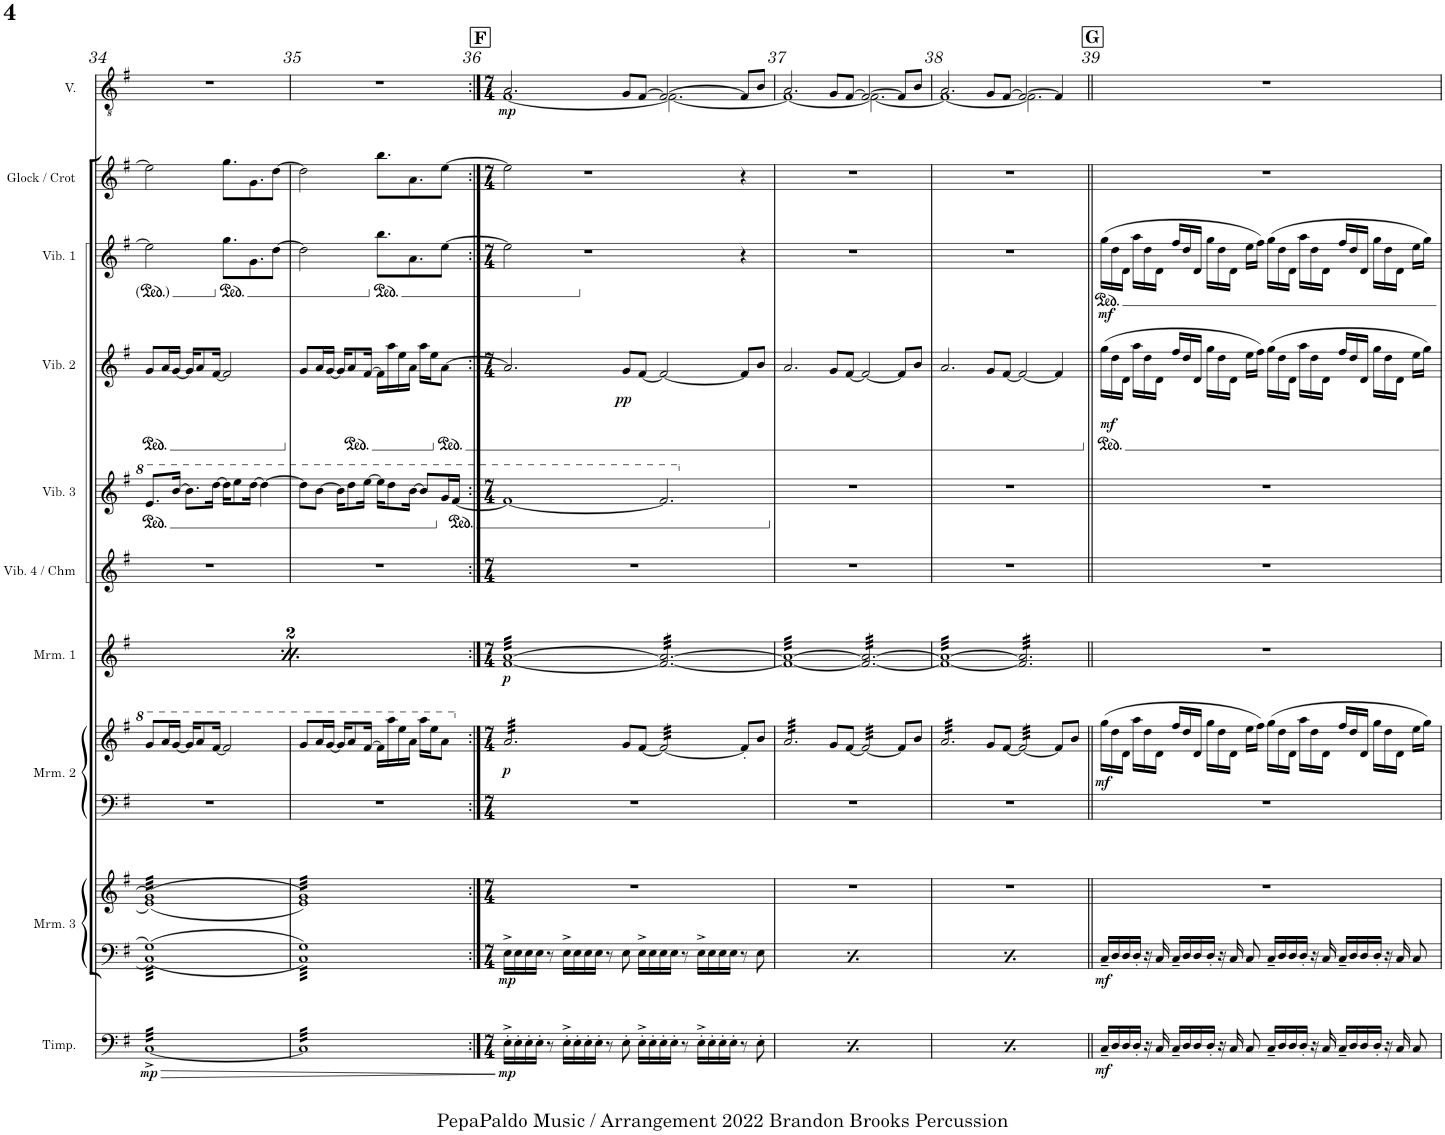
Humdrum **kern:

**kern	**dynam	**kern	**kern	**dynam	**kern	**kern	**dynam	**kern	**dynam	**kern	**kern	**kern	**dynam	**kern	**dynam	**kern	**kern	**dynam
*part10	*part10	*part9	*part9	*part9	*part8	*part8	*part8	*part7	*part7	*part6	*part5	*part4	*part4	*part3	*part3	*part2	*part1	*part1
*staff12	*staff12	*staff11	*staff10	*staff10/11	*staff9	*staff8	*staff8/9	*staff7	*staff7	*staff6	*staff5	*staff4	*staff4	*staff3	*staff3	*staff2	*staff1	*staff1
*I"Timpani	*	*I"Marimba 3	*	*	*I"Marimba 2	*	*	*I"Marimba 1	*	*I"Vibraphone 4 /  Chimes	*I"Vibraphone 3	*I"Vibraphone 2	*	*I"Vibraphone 1	*	*I"Glock / Crot	*I"Voice	*
*I'Timp.	*	*I'Mrm. 3	*	*	*I'Mrm. 2	*	*	*I'Mrm. 1	*	*I'Vib. 4 / Chm	*I'Vib. 3	*I'Vib. 2	*	*I'Vib. 1	*	*I'Glock / Crot	*I'V.	*
!!LO:PB:g=z
*clefF4	*	*clefF4	*clefG2	*	*clefF4	*clefG2	*	*clefG2	*	*clefG2	*clefG2	*clefG2	*	*clefG2	*	*clefG2	*clefGv2	*
*	*	*	*	*	*	*	*	*	*	*	*	*	*	*	*	*Trd-14c-24	*	*
*k[f#]	*	*k[f#]	*k[f#]	*	*k[f#]	*k[f#]	*	*k[f#]	*	*k[f#]	*k[f#]	*k[f#]	*	*k[f#]	*	*k[f#]	*k[f#]	*
*M4/4	*	*M4/4	*M4/4	*	*M4/4	*M4/4	*	*M4/4	*	*M4/4	*M4/4	*M4/4	*	*M4/4	*	*M4/4	*M4/4	*
=34	=34	=34	=34	=34	=34	=34	=34	=34	=34	=34	=34	=34	=34	=34	=34	=34	=34	=34
!	!LO:HP:b	!	!	!	!	!	!	!	!	!	!	!	!	!	!	!	!	!
!	!LO:DY:n=1:b	!	!	!	!	!	!	!	!LO:DY:b	!	!	!	!	!	!	!	!	!
*tremolo	*	*	*	*	*	*	*	*	*	*	*	*	*	*	*	*	*	*
*	*	*tremolo	*	*	*	*	*	*	*	*	*	*	*	*	*	*	*	*
*	*	*	*tremolo	*	*	*	*	*	*	*	*	*	*	*	*	*	*	*
[32C^LLL	> mp	32C 32GLLL	(>(32e 32gLLL	.	1r	8gg/L	.	16ee^>\LL	mf	1r	8.ee/L	8g/L	.	2ee\]	.	2ee\]	1r	.
32C^	.	32C 32G	(>(32e 32g	.	.	.	.	.	.	.	.	.	.	.	.	.	.	.
32C^	.	32C 32G	(>(32e 32g	.	.	.	.	16g\	.	.	.	.	.	.	.	.	.	.
32C^	.	32C 32G	(>(32e 32g	.	.	.	.	.	.	.	.	.	.	.	.	.	.	.
32C^	.	32C 32G	(>(32e 32g	.	.	16aa/L	.	16B\	.	.	.	16a/L	.	.	.	.	.	.
32C^	.	32C 32G	(>(32e 32g	.	.	.	.	.	.	.	.	.	.	.	.	.	.	.
32C^	.	32C 32G	(>(32e 32g	.	.	[16gg/JJ	.	16bb^>\JJ	.	.	[16bb/Jk	[16g/JJ	.	.	.	.	.	.
32C^	.	32C 32G	(>(32e 32g	.	.	.	.	.	.	.	.	.	.	.	.	.	.	.
32C^	.	32C 32G	(>(32e 32g	.	.	16gg/KL]	.	16dd\LL	.	.	8.bb\L]	16g/KL]	.	.	.	.	.	.
32C^	.	32C 32G	(>(32e 32g	.	.	.	.	.	.	.	.	.	.	.	.	.	.	.
32C^	.	32C 32G	(>(32e 32g	.	.	8aa/	.	16f#\	.	.	.	8a/	.	.	.	.	.	.
32C^	.	32C 32G	(>(32e 32g	.	.	.	.	.	.	.	.	.	.	.	.	.	.	.
32C^	.	32C 32G	(>(32e 32g	.	.	.	.	16dd\	.	.	.	.	.	.	.	.	.	.
32C^	.	32C 32G	(>(32e 32g	.	.	.	.	.	.	.	.	.	.	.	.	.	.	.
32C^	.	32C 32G	(>(32e 32g	.	.	[16ff#/Jk	.	16ddd^\JJ	.	.	[16ddd\Jk	[16f#/Jk	.	.	.	.	.	.
32C^	.	32C 32G	(>(32e 32g	.	.	.	.	.	.	.	.	.	.	.	.	.	.	.
*	*	*	*	*	*	*	*	*	*	*	*	*	*	*ped	*	*	*	*
32C^	.	32C 32G	(>(32e 32g	.	.	2ff#/]	.	16dd\LL	.	.	16ddd\KL]	2f#/]	.	8.gg\L	.	8.gg\L	.	.
32C^	.	32C 32G	(>(32e 32g	.	.	.	.	.	.	.	.	.	.	.	.	.	.	.
32C^	.	32C 32G	(>(32e 32g	.	.	.	.	16eee^\	.	.	8eee\	.	.	.	.	.	.	.
32C^	.	32C 32G	(>(32e 32g	.	.	.	.	.	.	.	.	.	.	.	.	.	.	.
32C^	.	32C 32G	(>(32e 32g	.	.	.	.	16ee\	.	.	.	.	.	.	.	.	.	.
32C^	.	32C 32G	(>(32e 32g	.	.	.	.	.	.	.	.	.	.	.	.	.	.	.
32C^	.	32C 32G	(>(32e 32g	.	.	.	.	16ddd^\JJ	.	.	[16ddd\Jk	.	.	8.g\	.	8.g\	.	.
32C^	.	32C 32G	(>(32e 32g	.	.	.	.	.	.	.	.	.	.	.	.	.	.	.
32C^	.	32C 32G	(>(32e 32g	.	.	.	.	16dd/LL	.	.	4ddd\_	.	.	.	.	.	.	.
32C^	.	32C 32G	(>(32e 32g	.	.	.	.	.	.	.	.	.	.	.	.	.	.	.
32C^	.	32C 32G	(>(32e 32g	.	.	.	.	16ee/	.	.	.	.	.	.	.	.	.	.
32C^	.	32C 32G	(>(32e 32g	.	.	.	.	.	.	.	.	.	.	.	.	.	.	.
32C^	.	32C 32G	(>(32e 32g	.	.	.	.	16g/	.	.	.	.	.	[8dd\J	.	[8dd\J	.	.
32C^	.	32C 32G	(>(32e 32g	.	.	.	.	.	.	.	.	.	.	.	.	.	.	.
32C^	.	32C 32G	(>(32e 32g	.	.	.	.	16B/JJ	.	.	.	.	.	.	.	.	.	.
32C^JJJ	.	32C 32GJJJ	(32e 32gJJJ	.	.	.	.	.	.	.	.	.	.	.	.	.	.	.
=35	=35	=35	=35	=35	=35	=35	=35	=35	=35	=35	=35	=35	=35	=35	=35	=35	=35	=35
32C]LLL	.	32C 32GLLL	32e 32g))LLL	.	1r	8gg/L	.	16dd\LL	.	1r	8ddd\L]	8g/L	.	2dd\]	.	2dd\]	1r	.
32C	.	32C 32G	32e 32g))	.	.	.	.	.	.	.	.	.	.	.	.	.	.	.
32C	.	32C 32G	32e 32g))	.	.	.	.	16f#\	.	.	.	.	.	.	.	.	.	.
32C	.	32C 32G	32e 32g))	.	.	.	.	.	.	.	.	.	.	.	.	.	.	.
32C	.	32C 32G	32e 32g))	.	.	16aa/L	.	16bb^\	.	.	[8bb\J	16a/L	.	.	.	.	.	.
32C	.	32C 32G	32e 32g))	.	.	.	.	.	.	.	.	.	.	.	.	.	.	.
32C	.	32C 32G	32e 32g))	.	.	[16gg/JJ	.	16dd\JJ	.	.	.	[16g/JJ	.	.	.	.	.	.
32C	.	32C 32G	32e 32g))	.	.	.	.	.	.	.	.	.	.	.	.	.	.	.
32C	.	32C 32G	32e 32g))	.	.	16gg/KL]	.	16f#\LL	.	.	16bb\KL]	16g/KL]	.	.	.	.	.	.
32C	.	32C 32G	32e 32g))	.	.	.	.	.	.	.	.	.	.	.	.	.	.	.
32C	.	32C 32G	32e 32g))	.	.	8aa/	.	16ddd^\	.	.	8ddd\	8a/	.	.	.	.	.	.
32C	.	32C 32G	32e 32g))	.	.	.	.	.	.	.	.	.	.	.	.	.	.	.
32C	.	32C 32G	32e 32g))	.	.	.	.	16dd\	.	.	.	.	.	.	.	.	.	.
32C	.	32C 32G	32e 32g))	.	.	.	.	.	.	.	.	.	.	.	.	.	.	.
32C	.	32C 32G	32e 32g))	.	.	[16ff#/Jk	.	16eee^\JJ	.	.	[16eee\Jk	[16f#/Jk	.	.	.	.	.	.
32C	.	32C 32G	32e 32g))	.	.	.	.	.	.	.	.	.	.	.	.	.	.	.
*	*	*	*	*	*	*	*	*	*	*	*	*	*	*Xped	*	*	*	*
*	*	*	*	*	*	*	*	*	*	*	*	*	*	*ped	*	*	*	*
32C	.	32C 32G	32e 32g))	.	.	16ff#\LL]	.	16ee\LL	.	.	16eee\KL]	16f#\LL]	.	8.bb\L	.	8.bb\L	.	.
32C	.	32C 32G	32e 32g))	.	.	.	.	.	.	.	.	.	.	.	.	.	.	.
32C	.	32C 32G	32e 32g))	.	.	16aaa\	.	16ddd^\	.	.	8ddd\	16aa\	.	.	.	.	.	.
32C	.	32C 32G	32e 32g))	.	.	.	.	.	.	.	.	.	.	.	.	.	.	.
32C	.	32C 32G	32e 32g))	.	.	16eee\	.	16dd\	.	.	.	16ee\	.	.	.	.	.	.
32C	.	32C 32G	32e 32g))	.	.	.	.	.	.	.	.	.	.	.	.	.	.	.
32C	.	32C 32G	32e 32g))	.	.	16aa\JJ	.	16bb^\JJ	.	.	[16bb\Jk	16a\JJ	.	8.a\	.	8.a\	.	.
32C	.	32C 32G	32e 32g))	.	.	.	.	.	.	.	.	.	.	.	.	.	.	.
32C	.	32C 32G	32e 32g))	.	.	16aaa\LL	.	16dd\LL	.	.	8bb/L]	16aa\LL	.	.	.	.	.	.
32C	.	32C 32G	32e 32g))	.	.	.	.	.	.	.	.	.	.	.	.	.	.	.
32C	.	32C 32G	32e 32g))	.	.	16eee\J	.	16f#\	.	.	.	16ee\J	.	.	.	.	.	.
32C	.	32C 32G	32e 32g))	.	.	.	.	.	.	.	.	.	.	.	.	.	.	.
*	*	*	*	*	*	*	*	*	*	*	*Xped	*	*	*	*	*	*	*
*	*	*	*	*	*	*	*	*	*	*	*	*ped	*	*	*	*	*	*
32C	.	32C 32G	32e 32g))	.	.	8aa\J	.	16gg^\	.	.	16gg/L	[8a\J	.	[8ee\J	.	[8ee\J	.	.
32C	.	32C 32G	32e 32g))	.	.	.	.	.	.	.	.	.	.	.	.	.	.	.
32C	.	32C 32G	32e 32g))	.	.	.	.	16ff#^\JJ	.	.	[16ff#/JJ	.	.	.	.	.	.	.
32CJJJ	.	32C 32GJJJ	32e 32g))JJJ	.	.	.	.	.	.	.	.	.	.	.	.	.	.	.
*	*	*	*Xtremolo	*	*	*	*	*	*	*	*	*	*	*	*	*	*	*
*	*	*Xtremolo	*	*	*	*	*	*	*	*	*	*	*	*	*	*	*	*
*Xtremolo	*	*	*	*	*	*	*	*	*	*	*	*	*	*	*	*	*	*
.	]	.	.	.	.	.	.	.	.	.	.	.	.	.	.	.	.	.
!!LO:REH:place=s1:a:B:cj:fs=14:t=F
=36:|!	=36:|!	=36:|!	=36:|!	=36:|!	=36:|!	=36:|!	=36:|!	=36:|!	=36:|!	=36:|!	=36:|!	=36:|!	=36:|!	=36:|!	=36:|!	=36:|!	=36:|!	=36:|!
*M7/4	*	*M7/4	*M7/4	*	*M7/4	*M7/4	*	*M7/4	*	*M7/4	*M7/4	*M7/4	*	*M7/4	*	*M7/4	*M7/4	*
*	*	*	*	*	*	*	*	*	*	*	*	*	*	*	*	*	*^	*
!	!LO:DY:b	!	!	!LO:DY:b=2	!	!	!LO:DY:b	!	!LO:DY:b	!	!	!	!	!	!	!	!	!	!LO:DY:b
*	*	*	*	*	*	*tremolo	*	*	*	*	*	*	*	*	*	*	*	*	*
*	*	*	*	*	*	*	*	*tremolo	*	*	*	*	*	*	*	*	*	*	*
16E'^\LL	mp	16E^\LL	1..r	mp	1..r	32a/LLL	p	[32f# [32aLLL	p	1..r	1ff#_	2.a/]	.	2ee\]	.	2ee\]	2.A/	[1F#	mp
.	.	.	.	.	.	32a/	.	32f# 32a	.	.	.	.	.	.	.	.	.	.	.
16E'\	.	16E\	.	.	.	32a/	.	32f# 32a	.	.	.	.	.	.	.	.	.	.	.
.	.	.	.	.	.	32a/	.	32f# 32a	.	.	.	.	.	.	.	.	.	.	.
16E'\	.	16E\	.	.	.	32a/	.	32f# 32a	.	.	.	.	.	.	.	.	.	.	.
.	.	.	.	.	.	32a/	.	32f# 32a	.	.	.	.	.	.	.	.	.	.	.
16E'\JJ	.	16E\JJ	.	.	.	32a/	.	32f# 32a	.	.	.	.	.	.	.	.	.	.	.
.	.	.	.	.	.	32a/	.	32f# 32a	.	.	.	.	.	.	.	.	.	.	.
8r	.	8r	.	.	.	32a/	.	32f# 32a	.	.	.	.	.	.	.	.	.	.	.
.	.	.	.	.	.	32a/	.	32f# 32a	.	.	.	.	.	.	.	.	.	.	.
.	.	.	.	.	.	32a/	.	32f# 32a	.	.	.	.	.	.	.	.	.	.	.
.	.	.	.	.	.	32a/	.	32f# 32a	.	.	.	.	.	.	.	.	.	.	.
16E'^\LL	.	16E^\LL	.	.	.	32a/	.	32f# 32a	.	.	.	.	.	.	.	.	.	.	.
.	.	.	.	.	.	32a/	.	32f# 32a	.	.	.	.	.	.	.	.	.	.	.
16E'\	.	16E\	.	.	.	32a/	.	32f# 32a	.	.	.	.	.	.	.	.	.	.	.
.	.	.	.	.	.	32a/	.	32f# 32a	.	.	.	.	.	.	.	.	.	.	.
*	*	*	*	*	*	*	*	*	*	*	*	*	*	*Xped	*	*	*	*	*
16E'\	.	16E\	.	.	.	32a/	.	32f# 32a	.	.	.	.	.	1r	.	1r	.	.	.
.	.	.	.	.	.	32a/	.	32f# 32a	.	.	.	.	.	.	.	.	.	.	.
16E'\JJ	.	16E\JJ	.	.	.	32a/	.	32f# 32a	.	.	.	.	.	.	.	.	.	.	.
.	.	.	.	.	.	32a/	.	32f# 32a	.	.	.	.	.	.	.	.	.	.	.
8r	.	8r	.	.	.	32a/	.	32f# 32a	.	.	.	.	.	.	.	.	.	.	.
.	.	.	.	.	.	32a/	.	32f# 32a	.	.	.	.	.	.	.	.	.	.	.
.	.	.	.	.	.	32a/	.	32f# 32a	.	.	.	.	.	.	.	.	.	.	.
.	.	.	.	.	.	32a/JJJ	.	32f# 32a	.	.	.	.	.	.	.	.	.	.	.
*	*	*	*	*	*	*Xtremolo	*	*	*	*	*	*	*	*	*	*	*	*	*
!	!	!	!	!	!	!	!	!	!	!	!	!	!LO:DY:b	!	!	!	!	!	!
8E'\	.	8E\	.	.	.	8g/L	.	32f# 32a	.	.	.	8g/L	pp	.	.	.	8G/L	.	.
.	.	.	.	.	.	.	.	32f# 32a	.	.	.	.	.	.	.	.	.	.	.
.	.	.	.	.	.	.	.	32f# 32a	.	.	.	.	.	.	.	.	.	.	.
.	.	.	.	.	.	.	.	32f# 32a	.	.	.	.	.	.	.	.	.	.	.
16E'^\LL	.	16E^\LL	.	.	.	[8f#/J	.	32f# 32a	.	.	.	[8f#/J	.	.	.	.	[8F#/J	.	.
.	.	.	.	.	.	.	.	32f# 32a	.	.	.	.	.	.	.	.	.	.	.
16E'\	.	16E\	.	.	.	.	.	32f# 32a	.	.	.	.	.	.	.	.	.	.	.
.	.	.	.	.	.	.	.	32f# 32aJJJ	.	.	.	.	.	.	.	.	.	.	.
*	*	*	*	*	*	*tremolo	*	*	*	*	*	*	*	*	*	*	*	*	*
16E'\	.	16E\	.	.	.	32f#/LLL	.	32f#/ 32a/LLL	.	.	2.ff#/]	2f#/_	.	.	.	.	2F#/_	2.F#\_	.
.	.	.	.	.	.	32f#/	.	32f#/ 32a/	.	.	.	.	.	.	.	.	.	.	.
16E'\JJ	.	16E\JJ	.	.	.	32f#/	.	32f#/ 32a/	.	.	.	.	.	.	.	.	.	.	.
.	.	.	.	.	.	32f#/	.	32f#/ 32a/	.	.	.	.	.	.	.	.	.	.	.
8r	.	8r	.	.	.	32f#/	.	32f#/ 32a/	.	.	.	.	.	.	.	.	.	.	.
.	.	.	.	.	.	32f#/	.	32f#/ 32a/	.	.	.	.	.	.	.	.	.	.	.
.	.	.	.	.	.	32f#/	.	32f#/ 32a/	.	.	.	.	.	.	.	.	.	.	.
.	.	.	.	.	.	32f#/	.	32f#/ 32a/	.	.	.	.	.	.	.	.	.	.	.
16E'^\LL	.	16E^\LL	.	.	.	32f#/	.	32f#/ 32a/	.	.	.	.	.	.	.	.	.	.	.
.	.	.	.	.	.	32f#/	.	32f#/ 32a/	.	.	.	.	.	.	.	.	.	.	.
16E'\	.	16E\	.	.	.	32f#/	.	32f#/ 32a/	.	.	.	.	.	.	.	.	.	.	.
.	.	.	.	.	.	32f#/	.	32f#/ 32a/	.	.	.	.	.	.	.	.	.	.	.
16E'\	.	16E\	.	.	.	32f#/	.	32f#/ 32a/	.	.	.	.	.	.	.	.	.	.	.
.	.	.	.	.	.	32f#/	.	32f#/ 32a/	.	.	.	.	.	.	.	.	.	.	.
16E'\JJ	.	16E\JJ	.	.	.	32f#/	.	32f#/ 32a/	.	.	.	.	.	.	.	.	.	.	.
.	.	.	.	.	.	32f#/JJJ	.	32f#/ 32a/	.	.	.	.	.	.	.	.	.	.	.
*	*	*	*	*	*	*Xtremolo	*	*	*	*	*	*	*	*	*	*	*	*	*
8r	.	8r	.	.	.	8f#'/L]	.	32f#/ 32a/	.	.	.	8f#/L]	.	4r	.	4r	8F#/L]	.	.
.	.	.	.	.	.	.	.	32f#/ 32a/	.	.	.	.	.	.	.	.	.	.	.
.	.	.	.	.	.	.	.	32f#/ 32a/	.	.	.	.	.	.	.	.	.	.	.
.	.	.	.	.	.	.	.	32f#/ 32a/	.	.	.	.	.	.	.	.	.	.	.
8E'\	.	8E\	.	.	.	8b/J	.	32f#/ 32a/	.	.	.	8b/J	.	.	.	.	8B/J	.	.
.	.	.	.	.	.	.	.	32f#/ 32a/	.	.	.	.	.	.	.	.	.	.	.
.	.	.	.	.	.	.	.	32f#/ 32a/	.	.	.	.	.	.	.	.	.	.	.
.	.	.	.	.	.	.	.	32f#/ 32a/JJJ	.	.	.	.	.	.	.	.	.	.	.
=37	=37	=37	=37	=37	=37	=37	=37	=37	=37	=37	=37	=37	=37	=37	=37	=37	=37	=37	=37
*	*	*	*	*	*	*	*	*	*	*	*Xped	*	*	*	*	*	*	*	*
!	!LO:DY:b	!	!	!LO:DY:b=2	!	!	!	!	!	!	!	!	!	!	!	!	!	!	!
*	*	*	*	*	*	*tremolo	*	*	*	*	*	*	*	*	*	*	*	*	*
16E'^\LL	mp	16E^\LL	1..r	mp	1..r	32a/LLL	.	32f# 32aLLL	.	1..r	1..r	2.a/	.	1..r	.	1..r	2.A/	1F#_	.
.	.	.	.	.	.	32a/	.	32f# 32a	.	.	.	.	.	.	.	.	.	.	.
16E'\	.	16E\	.	.	.	32a/	.	32f# 32a	.	.	.	.	.	.	.	.	.	.	.
.	.	.	.	.	.	32a/	.	32f# 32a	.	.	.	.	.	.	.	.	.	.	.
16E'\	.	16E\	.	.	.	32a/	.	32f# 32a	.	.	.	.	.	.	.	.	.	.	.
.	.	.	.	.	.	32a/	.	32f# 32a	.	.	.	.	.	.	.	.	.	.	.
16E'\JJ	.	16E\JJ	.	.	.	32a/	.	32f# 32a	.	.	.	.	.	.	.	.	.	.	.
.	.	.	.	.	.	32a/	.	32f# 32a	.	.	.	.	.	.	.	.	.	.	.
8r	.	8r	.	.	.	32a/	.	32f# 32a	.	.	.	.	.	.	.	.	.	.	.
.	.	.	.	.	.	32a/	.	32f# 32a	.	.	.	.	.	.	.	.	.	.	.
.	.	.	.	.	.	32a/	.	32f# 32a	.	.	.	.	.	.	.	.	.	.	.
.	.	.	.	.	.	32a/	.	32f# 32a	.	.	.	.	.	.	.	.	.	.	.
16E'^\LL	.	16E^\LL	.	.	.	32a/	.	32f# 32a	.	.	.	.	.	.	.	.	.	.	.
.	.	.	.	.	.	32a/	.	32f# 32a	.	.	.	.	.	.	.	.	.	.	.
16E'\	.	16E\	.	.	.	32a/	.	32f# 32a	.	.	.	.	.	.	.	.	.	.	.
.	.	.	.	.	.	32a/	.	32f# 32a	.	.	.	.	.	.	.	.	.	.	.
16E'\	.	16E\	.	.	.	32a/	.	32f# 32a	.	.	.	.	.	.	.	.	.	.	.
.	.	.	.	.	.	32a/	.	32f# 32a	.	.	.	.	.	.	.	.	.	.	.
16E'\JJ	.	16E\JJ	.	.	.	32a/	.	32f# 32a	.	.	.	.	.	.	.	.	.	.	.
.	.	.	.	.	.	32a/	.	32f# 32a	.	.	.	.	.	.	.	.	.	.	.
8r	.	8r	.	.	.	32a/	.	32f# 32a	.	.	.	.	.	.	.	.	.	.	.
.	.	.	.	.	.	32a/	.	32f# 32a	.	.	.	.	.	.	.	.	.	.	.
.	.	.	.	.	.	32a/	.	32f# 32a	.	.	.	.	.	.	.	.	.	.	.
.	.	.	.	.	.	32a/JJJ	.	32f# 32a	.	.	.	.	.	.	.	.	.	.	.
*	*	*	*	*	*	*Xtremolo	*	*	*	*	*	*	*	*	*	*	*	*	*
8E'\	.	8E\	.	.	.	8g/L	.	32f# 32a	.	.	.	8g/L	.	.	.	.	8G/L	.	.
.	.	.	.	.	.	.	.	32f# 32a	.	.	.	.	.	.	.	.	.	.	.
.	.	.	.	.	.	.	.	32f# 32a	.	.	.	.	.	.	.	.	.	.	.
.	.	.	.	.	.	.	.	32f# 32a	.	.	.	.	.	.	.	.	.	.	.
16E'^\LL	.	16E^\LL	.	.	.	[8f#/J	.	32f# 32a	.	.	.	[8f#/J	.	.	.	.	[8F#/J	.	.
.	.	.	.	.	.	.	.	32f# 32a	.	.	.	.	.	.	.	.	.	.	.
16E'\	.	16E\	.	.	.	.	.	32f# 32a	.	.	.	.	.	.	.	.	.	.	.
.	.	.	.	.	.	.	.	32f# 32aJJJ	.	.	.	.	.	.	.	.	.	.	.
*	*	*	*	*	*	*tremolo	*	*	*	*	*	*	*	*	*	*	*	*	*
16E'\	.	16E\	.	.	.	32f#/LLL	.	32f#/ 32a/LLL	.	.	.	2f#/_	.	.	.	.	2F#/_	2.F#\_	.
.	.	.	.	.	.	32f#/	.	32f#/ 32a/	.	.	.	.	.	.	.	.	.	.	.
16E'\JJ	.	16E\JJ	.	.	.	32f#/	.	32f#/ 32a/	.	.	.	.	.	.	.	.	.	.	.
.	.	.	.	.	.	32f#/	.	32f#/ 32a/	.	.	.	.	.	.	.	.	.	.	.
8r	.	8r	.	.	.	32f#/	.	32f#/ 32a/	.	.	.	.	.	.	.	.	.	.	.
.	.	.	.	.	.	32f#/	.	32f#/ 32a/	.	.	.	.	.	.	.	.	.	.	.
.	.	.	.	.	.	32f#/	.	32f#/ 32a/	.	.	.	.	.	.	.	.	.	.	.
.	.	.	.	.	.	32f#/	.	32f#/ 32a/	.	.	.	.	.	.	.	.	.	.	.
16E'^\LL	.	16E^\LL	.	.	.	32f#/	.	32f#/ 32a/	.	.	.	.	.	.	.	.	.	.	.
.	.	.	.	.	.	32f#/	.	32f#/ 32a/	.	.	.	.	.	.	.	.	.	.	.
16E'\	.	16E\	.	.	.	32f#/	.	32f#/ 32a/	.	.	.	.	.	.	.	.	.	.	.
.	.	.	.	.	.	32f#/	.	32f#/ 32a/	.	.	.	.	.	.	.	.	.	.	.
16E'\	.	16E\	.	.	.	32f#/	.	32f#/ 32a/	.	.	.	.	.	.	.	.	.	.	.
.	.	.	.	.	.	32f#/	.	32f#/ 32a/	.	.	.	.	.	.	.	.	.	.	.
16E'\JJ	.	16E\JJ	.	.	.	32f#/	.	32f#/ 32a/	.	.	.	.	.	.	.	.	.	.	.
.	.	.	.	.	.	32f#/JJJ	.	32f#/ 32a/	.	.	.	.	.	.	.	.	.	.	.
*	*	*	*	*	*	*Xtremolo	*	*	*	*	*	*	*	*	*	*	*	*	*
8r	.	8r	.	.	.	8f#/L]	.	32f#/ 32a/	.	.	.	8f#/L]	.	.	.	.	8F#/L]	.	.
.	.	.	.	.	.	.	.	32f#/ 32a/	.	.	.	.	.	.	.	.	.	.	.
.	.	.	.	.	.	.	.	32f#/ 32a/	.	.	.	.	.	.	.	.	.	.	.
.	.	.	.	.	.	.	.	32f#/ 32a/	.	.	.	.	.	.	.	.	.	.	.
8E'\	.	8E\	.	.	.	8b/J	.	32f#/ 32a/	.	.	.	8b/J	.	.	.	.	8B/J	.	.
.	.	.	.	.	.	.	.	32f#/ 32a/	.	.	.	.	.	.	.	.	.	.	.
.	.	.	.	.	.	.	.	32f#/ 32a/	.	.	.	.	.	.	.	.	.	.	.
.	.	.	.	.	.	.	.	32f#/ 32a/JJJ	.	.	.	.	.	.	.	.	.	.	.
=38	=38	=38	=38	=38	=38	=38	=38	=38	=38	=38	=38	=38	=38	=38	=38	=38	=38	=38	=38
!	!LO:DY:b	!	!	!LO:DY:b=2	!	!	!	!	!	!	!	!	!	!	!	!	!	!	!
*	*	*	*	*	*	*tremolo	*	*	*	*	*	*	*	*	*	*	*	*	*
16E'^\LL	mp	16E^\LL	1..r	mp	1..r	32a/LLL	.	32f# 32aLLL	.	1..r	1..r	2.a/	.	1..r	.	1..r	2.A/	1F#_	.
.	.	.	.	.	.	32a/	.	32f# 32a	.	.	.	.	.	.	.	.	.	.	.
16E'\	.	16E\	.	.	.	32a/	.	32f# 32a	.	.	.	.	.	.	.	.	.	.	.
.	.	.	.	.	.	32a/	.	32f# 32a	.	.	.	.	.	.	.	.	.	.	.
16E'\	.	16E\	.	.	.	32a/	.	32f# 32a	.	.	.	.	.	.	.	.	.	.	.
.	.	.	.	.	.	32a/	.	32f# 32a	.	.	.	.	.	.	.	.	.	.	.
16E'\JJ	.	16E\JJ	.	.	.	32a/	.	32f# 32a	.	.	.	.	.	.	.	.	.	.	.
.	.	.	.	.	.	32a/	.	32f# 32a	.	.	.	.	.	.	.	.	.	.	.
8r	.	8r	.	.	.	32a/	.	32f# 32a	.	.	.	.	.	.	.	.	.	.	.
.	.	.	.	.	.	32a/	.	32f# 32a	.	.	.	.	.	.	.	.	.	.	.
.	.	.	.	.	.	32a/	.	32f# 32a	.	.	.	.	.	.	.	.	.	.	.
.	.	.	.	.	.	32a/	.	32f# 32a	.	.	.	.	.	.	.	.	.	.	.
16E'^\LL	.	16E^\LL	.	.	.	32a/	.	32f# 32a	.	.	.	.	.	.	.	.	.	.	.
.	.	.	.	.	.	32a/	.	32f# 32a	.	.	.	.	.	.	.	.	.	.	.
16E'\	.	16E\	.	.	.	32a/	.	32f# 32a	.	.	.	.	.	.	.	.	.	.	.
.	.	.	.	.	.	32a/	.	32f# 32a	.	.	.	.	.	.	.	.	.	.	.
16E'\	.	16E\	.	.	.	32a/	.	32f# 32a	.	.	.	.	.	.	.	.	.	.	.
.	.	.	.	.	.	32a/	.	32f# 32a	.	.	.	.	.	.	.	.	.	.	.
16E'\JJ	.	16E\JJ	.	.	.	32a/	.	32f# 32a	.	.	.	.	.	.	.	.	.	.	.
.	.	.	.	.	.	32a/	.	32f# 32a	.	.	.	.	.	.	.	.	.	.	.
8r	.	8r	.	.	.	32a/	.	32f# 32a	.	.	.	.	.	.	.	.	.	.	.
.	.	.	.	.	.	32a/	.	32f# 32a	.	.	.	.	.	.	.	.	.	.	.
.	.	.	.	.	.	32a/	.	32f# 32a	.	.	.	.	.	.	.	.	.	.	.
.	.	.	.	.	.	32a/JJJ	.	32f# 32a	.	.	.	.	.	.	.	.	.	.	.
*	*	*	*	*	*	*Xtremolo	*	*	*	*	*	*	*	*	*	*	*	*	*
8E'\	.	8E\	.	.	.	8g/L	.	32f# 32a	.	.	.	8g/L	.	.	.	.	8G/L	.	.
.	.	.	.	.	.	.	.	32f# 32a	.	.	.	.	.	.	.	.	.	.	.
.	.	.	.	.	.	.	.	32f# 32a	.	.	.	.	.	.	.	.	.	.	.
.	.	.	.	.	.	.	.	32f# 32a	.	.	.	.	.	.	.	.	.	.	.
16E'^\LL	.	16E^\LL	.	.	.	[8f#/J	.	32f# 32a	.	.	.	[8f#/J	.	.	.	.	[8F#/J	.	.
.	.	.	.	.	.	.	.	32f# 32a	.	.	.	.	.	.	.	.	.	.	.
16E'\	.	16E\	.	.	.	.	.	32f# 32a	.	.	.	.	.	.	.	.	.	.	.
.	.	.	.	.	.	.	.	32f# 32aJJJ	.	.	.	.	.	.	.	.	.	.	.
*	*	*	*	*	*	*tremolo	*	*	*	*	*	*	*	*	*	*	*	*	*
16E'\	.	16E\	.	.	.	32f#/LLL	.	32f#/] 32a/]LLL	.	.	.	2f#/_	.	.	.	.	2F#/_	2.F#\]	.
.	.	.	.	.	.	32f#/	.	32f#/ 32a/	.	.	.	.	.	.	.	.	.	.	.
16E'\JJ	.	16E\JJ	.	.	.	32f#/	.	32f#/ 32a/	.	.	.	.	.	.	.	.	.	.	.
.	.	.	.	.	.	32f#/	.	32f#/ 32a/	.	.	.	.	.	.	.	.	.	.	.
8r	.	8r	.	.	.	32f#/	.	32f#/ 32a/	.	.	.	.	.	.	.	.	.	.	.
.	.	.	.	.	.	32f#/	.	32f#/ 32a/	.	.	.	.	.	.	.	.	.	.	.
.	.	.	.	.	.	32f#/	.	32f#/ 32a/	.	.	.	.	.	.	.	.	.	.	.
.	.	.	.	.	.	32f#/	.	32f#/ 32a/	.	.	.	.	.	.	.	.	.	.	.
16E'^\LL	.	16E^\LL	.	.	.	32f#/	.	32f#/ 32a/	.	.	.	.	.	.	.	.	.	.	.
.	.	.	.	.	.	32f#/	.	32f#/ 32a/	.	.	.	.	.	.	.	.	.	.	.
16E'\	.	16E\	.	.	.	32f#/	.	32f#/ 32a/	.	.	.	.	.	.	.	.	.	.	.
.	.	.	.	.	.	32f#/	.	32f#/ 32a/	.	.	.	.	.	.	.	.	.	.	.
16E'\	.	16E\	.	.	.	32f#/	.	32f#/ 32a/	.	.	.	.	.	.	.	.	.	.	.
.	.	.	.	.	.	32f#/	.	32f#/ 32a/	.	.	.	.	.	.	.	.	.	.	.
16E'\JJ	.	16E\JJ	.	.	.	32f#/	.	32f#/ 32a/	.	.	.	.	.	.	.	.	.	.	.
.	.	.	.	.	.	32f#/JJJ	.	32f#/ 32a/	.	.	.	.	.	.	.	.	.	.	.
*	*	*	*	*	*	*Xtremolo	*	*	*	*	*	*	*	*	*	*	*	*	*
8r	.	8r	.	.	.	8f#/L]	.	32f#/ 32a/	.	.	.	4f#/]	.	.	.	.	4F#/]	.	.
.	.	.	.	.	.	.	.	32f#/ 32a/	.	.	.	.	.	.	.	.	.	.	.
.	.	.	.	.	.	.	.	32f#/ 32a/	.	.	.	.	.	.	.	.	.	.	.
.	.	.	.	.	.	.	.	32f#/ 32a/	.	.	.	.	.	.	.	.	.	.	.
8E'\	.	8E\	.	.	.	8b/J	.	32f#/ 32a/	.	.	.	.	.	.	.	.	.	.	.
.	.	.	.	.	.	.	.	32f#/ 32a/	.	.	.	.	.	.	.	.	.	.	.
.	.	.	.	.	.	.	.	32f#/ 32a/	.	.	.	.	.	.	.	.	.	.	.
.	.	.	.	.	.	.	.	32f#/ 32a/JJJ	.	.	.	.	.	.	.	.	.	.	.
*	*	*	*	*	*	*	*	*Xtremolo	*	*	*	*	*	*	*	*	*	*	*
*	*	*	*	*	*	*	*	*	*	*	*	*	*	*	*	*	*v	*v	*
!!LO:REH:place=s1:a:B:cj:fs=14:t=G
=39||	=39||	=39||	=39||	=39||	=39||	=39||	=39||	=39||	=39||	=39||	=39||	=39||	=39||	=39||	=39||	=39||	=39||	=39||
*	*	*	*	*	*	*	*	*	*	*	*	*ped	*	*	*	*	*	*
!	!LO:DY:b	!	!	!LO:DY:b=2	!	!	!LO:DY:b	!	!	!	!	!	!LO:DY:b	!	!LO:DY:b	!	!	!
16C~/LL	mf	16C~/LL	1..r	mf	1..r	(16gg\LL	mf	1..r	.	1..r	1..r	(16gg\LL	mf	(16gg\LL	mf	1..r	1..r	.
16D/	.	16D/	.	.	.	16dd\	.	.	.	.	.	16dd\	.	16dd\	.	.	.	.
16D/	.	16D/	.	.	.	16d\JJ	.	.	.	.	.	16d\JJ	.	16d\JJ	.	.	.	.
16D'/JJ	.	16D'/JJ	.	.	.	16aa\LL	.	.	.	.	.	16aa\LL	.	16aa\LL	.	.	.	.
16r	.	16r	.	.	.	16dd\	.	.	.	.	.	16dd\	.	16dd\	.	.	.	.
16C/	.	16C/	.	.	.	16d\JJ	.	.	.	.	.	16d\JJ	.	16d\JJ	.	.	.	.
16C~/LL	.	16C~/LL	.	.	.	16ff#/LL	.	.	.	.	.	16ff#/LL	.	16ff#/LL	.	.	.	.
16D/	.	16D/	.	.	.	16dd/	.	.	.	.	.	16dd/	.	16dd/	.	.	.	.
16D/	.	16D/	.	.	.	16d/JJ	.	.	.	.	.	16d/JJ	.	16d/JJ	.	.	.	.
16D'/JJ	.	16D'/JJ	.	.	.	16gg\LL	.	.	.	.	.	16gg\LL	.	16gg\LL	.	.	.	.
16r	.	16r	.	.	.	16dd\	.	.	.	.	.	16dd\	.	16dd\	.	.	.	.
16C/	.	16C/	.	.	.	16d\JJ	.	.	.	.	.	16d\JJ	.	16d\JJ	.	.	.	.
8C/	.	8C/	.	.	.	16ee\LL	.	.	.	.	.	16ee\LL	.	16ee\LL	.	.	.	.
.	.	.	.	.	.	16ff#\JJ)	.	.	.	.	.	16ff#\JJ)	.	16ff#\JJ)	.	.	.	.
16C~/LL	.	16C~/LL	.	.	.	(16gg\LL	.	.	.	.	.	(16gg\LL	.	(16gg\LL	.	.	.	.
16D/	.	16D/	.	.	.	16dd\	.	.	.	.	.	16dd\	.	16dd\	.	.	.	.
16D/	.	16D/	.	.	.	16d\JJ	.	.	.	.	.	16d\JJ	.	16d\JJ	.	.	.	.
16D'/JJ	.	16D'/JJ	.	.	.	16aa\LL	.	.	.	.	.	16aa\LL	.	16aa\LL	.	.	.	.
16r	.	16r	.	.	.	16dd\	.	.	.	.	.	16dd\	.	16dd\	.	.	.	.
16C/	.	16C/	.	.	.	16d\JJ	.	.	.	.	.	16d\JJ	.	16d\JJ	.	.	.	.
16C~/LL	.	16C~/LL	.	.	.	16ff#/LL	.	.	.	.	.	16ff#/LL	.	16ff#/LL	.	.	.	.
16D/	.	16D/	.	.	.	16dd/	.	.	.	.	.	16dd/	.	16dd/	.	.	.	.
16D/	.	16D/	.	.	.	16d/JJ	.	.	.	.	.	16d/JJ	.	16d/JJ	.	.	.	.
16D'/JJ	.	16D'/JJ	.	.	.	16gg\LL	.	.	.	.	.	16gg\LL	.	16gg\LL	.	.	.	.
16r	.	16r	.	.	.	16dd\	.	.	.	.	.	16dd\	.	16dd\	.	.	.	.
16C/	.	16C/	.	.	.	16d\JJ	.	.	.	.	.	16d\JJ	.	16d\JJ	.	.	.	.
8C/	.	8C/	.	.	.	16ee\LL	.	.	.	.	.	16ee\LL	.	16ee\LL	.	.	.	.
.	.	.	.	.	.	16gg\JJ)	.	.	.	.	.	16gg\JJ)	.	16gg\JJ)	.	.	.	.
=	=	=	=	=	=	=	=	=	=	=	=	=	=	=	=	=	=	=
*-	*-	*-	*-	*-	*-	*-	*-	*-	*-	*-	*-	*-	*-	*-	*-	*-	*-	*-
